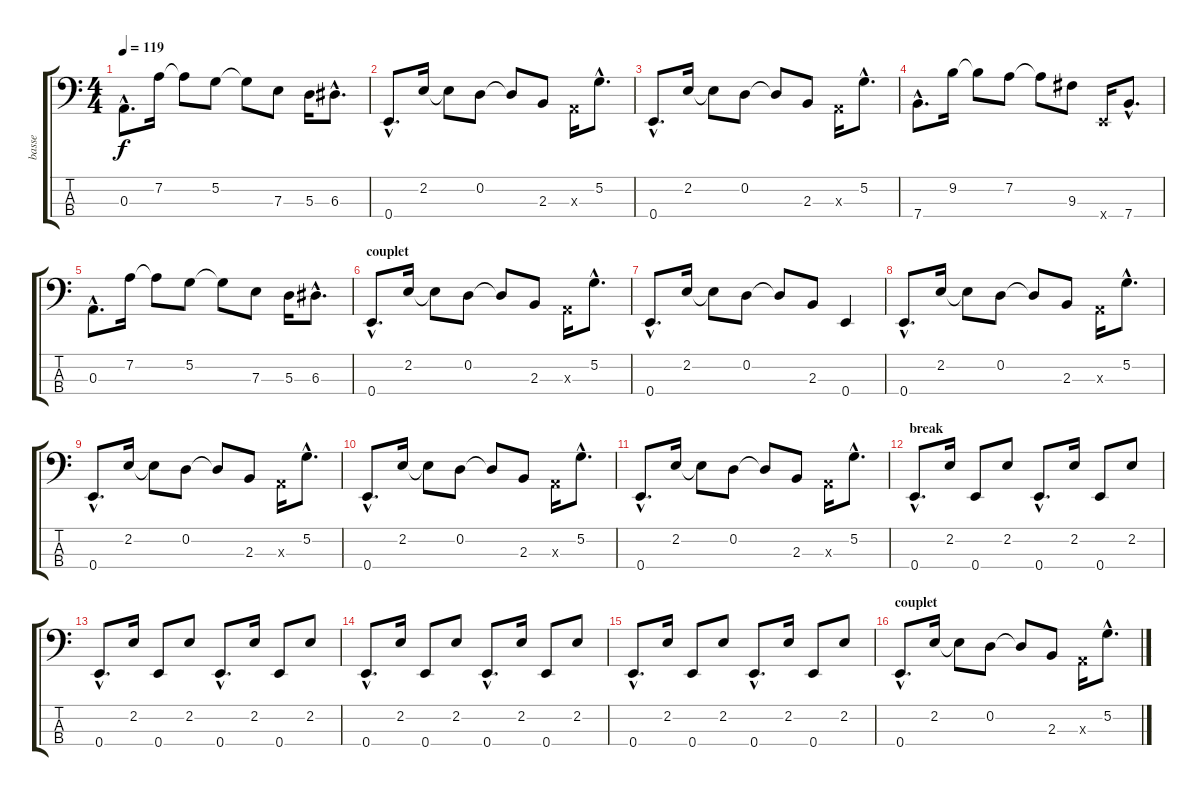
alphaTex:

\track ("basse" "basse") {instrument electricbassfinger}
\staff {score tabs}
\tuning (G2 D2 A1 E1) {hide}
\ts (4 4)
\tempo 119
\clef f4
\ks c
0.3{hac}.8{d dy f} 7.2.16 7.2{t}.8 5.2.8 5.2{t}.8 7.3.8 5.3.16 6.3{hac}.8{d} |
0.4{hac}.8{d} 2.2.16 2.2{t}.8 0.2.8 0.2{t}.8 2.3.8 0.3{x}.16 5.2{hac}.8{d} |
0.4{hac}.8{d} 2.2.16 2.2{t}.8 0.2.8 0.2{t}.8 2.3.8 0.3{x}.16 5.2{hac}.8{d} |
7.4{hac}.8{d} 9.2.16 9.2{t}.8 7.2.8 7.2{t}.8 9.3.8 0.4{x}.16 7.4{hac}.8{d} |
0.3{hac}.8{d} 7.2.16 7.2{t}.8 5.2.8 5.2{t}.8 7.3.8 5.3.16 6.3{hac}.8{d} |
\section ("" "couplet")
0.4{hac}.8{d} 2.2.16 2.2{t}.8 0.2.8 0.2{t}.8 2.3.8 0.3{x}.16 5.2{hac}.8{d} |
0.4{hac}.8{d} 2.2.16 2.2{t}.8 0.2.8 0.2{t}.8 2.3.8 0.4.4 |
0.4{hac}.8{d} 2.2.16 2.2{t}.8 0.2.8 0.2{t}.8 2.3.8 0.3{x}.16 5.2{hac}.8{d} |
0.4{hac}.8{d} 2.2.16 2.2{t}.8 0.2.8 0.2{t}.8 2.3.8 0.3{x}.16 5.2{hac}.8{d} |
0.4{hac}.8{d} 2.2.16 2.2{t}.8 0.2.8 0.2{t}.8 2.3.8 0.3{x}.16 5.2{hac}.8{d} |
0.4{hac}.8{d} 2.2.16 2.2{t}.8 0.2.8 0.2{t}.8 2.3.8 0.3{x}.16 5.2{hac}.8{d} |
\section ("" "break")
0.4{hac}.8{d} 2.2.16 0.4.8 2.2.8 0.4{hac}.8{d} 2.2.16 0.4.8 2.2.8 |
0.4{hac}.8{d} 2.2.16 0.4.8 2.2.8 0.4{hac}.8{d} 2.2.16 0.4.8 2.2.8 |
0.4{hac}.8{d} 2.2.16 0.4.8 2.2.8 0.4{hac}.8{d} 2.2.16 0.4.8 2.2.8 |
0.4{hac}.8{d} 2.2.16 0.4.8 2.2.8 0.4{hac}.8{d} 2.2.16 0.4.8 2.2.8 |
\section ("" "couplet")
0.4{hac}.8{d} 2.2.16 2.2{t}.8 0.2.8 0.2{t}.8 2.3.8 0.3{x}.16 5.2{hac}.8{d}
